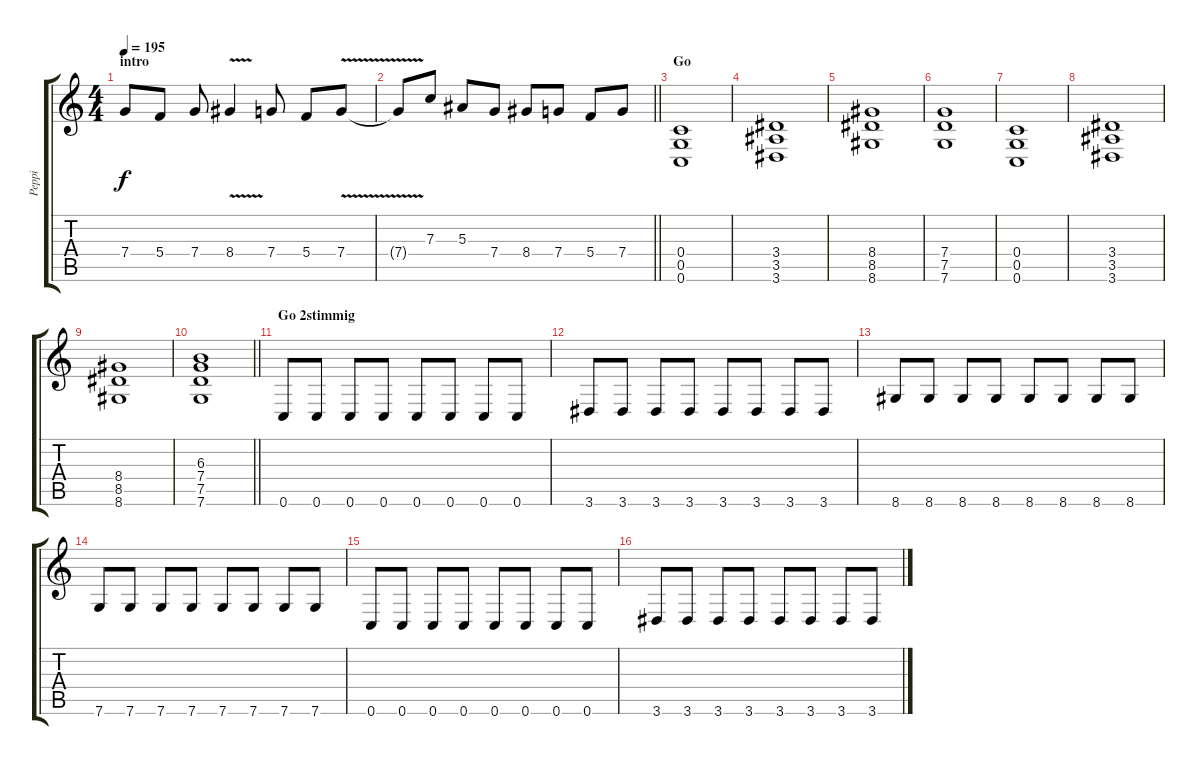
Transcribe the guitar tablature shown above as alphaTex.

\track ("Peppi" "Peppi") {instrument distortionguitar}
\staff {score tabs}
\tuning (D4 A3 F3 C3 G2 C2) {hide}
\ts (4 4)
\section ("" "intro")
\tempo 195
\clef g2
\ks c
7.4.8{dy f instrument distortionguitar} 5.4.8 7.4.8 8.4{v}.4 7.4.8 5.4.8 7.4{v}.8 |
\barLineRight lightlight
7.4{t}.8 7.3.8 5.3.8 7.4.8 8.4.8 7.4.8 5.4.8 7.4.8 |
\section ("" "Go")
(0.4 0.5 0.6).1 |
(3.4 3.5 3.6).1 |
(8.4 8.5 8.6).1 |
(7.4 7.5 7.6).1 |
(0.4 0.5 0.6).1 |
(3.4 3.5 3.6).1 |
(8.4 8.5 8.6).1 |
\barLineRight lightlight
(6.3 7.4 7.5 7.6).1 |
\section ("" "Go 2stimmig")
0.6.8 0.6.8 0.6.8 0.6.8 0.6.8 0.6.8 0.6.8 0.6.8 |
3.6.8 3.6.8 3.6.8 3.6.8 3.6.8 3.6.8 3.6.8 3.6.8 |
8.6.8 8.6.8 8.6.8 8.6.8 8.6.8 8.6.8 8.6.8 8.6.8 |
7.6.8 7.6.8 7.6.8 7.6.8 7.6.8 7.6.8 7.6.8 7.6.8 |
0.6.8 0.6.8 0.6.8 0.6.8 0.6.8 0.6.8 0.6.8 0.6.8 |
3.6.8 3.6.8 3.6.8 3.6.8 3.6.8 3.6.8 3.6.8 3.6.8
